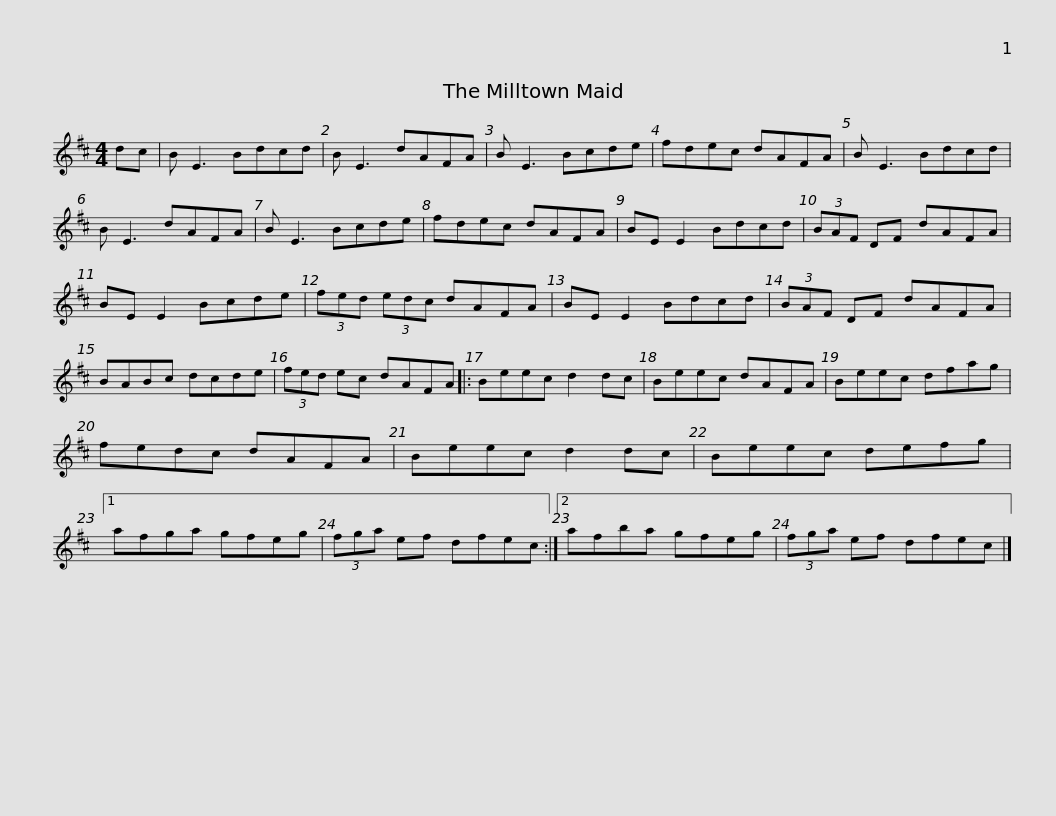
X:1
L:1/8
M:4/4
I:linebreak $
K:D
V:1 treble
V:1
 dc | B E3 Bdcd | B E3 dAFA | B E3 Bcde | fdec dAFA | %5
 B E3 Bdcd | B E3 dAFA |$ B E3 Bcde | fdec dAFA | BE E2 Bdcd | %10
 (3BAF DF dAFA | BE E2 Bcde |$ (3fed (3edc dAFA | BE E2 Bdcd | (3BAF DF dAFA | %15
 BABc dcde | (3fed ec dAFA |:$ Beec d2 dc | Beec dAFA | Beec dfag | %20
 fedc dAFA | Beec d2 dc |$ Beec defg |1 afga gfeg | (3fga ef dfec :|2 %25
 afba gfeg | (3fga ef dfec |] %27
